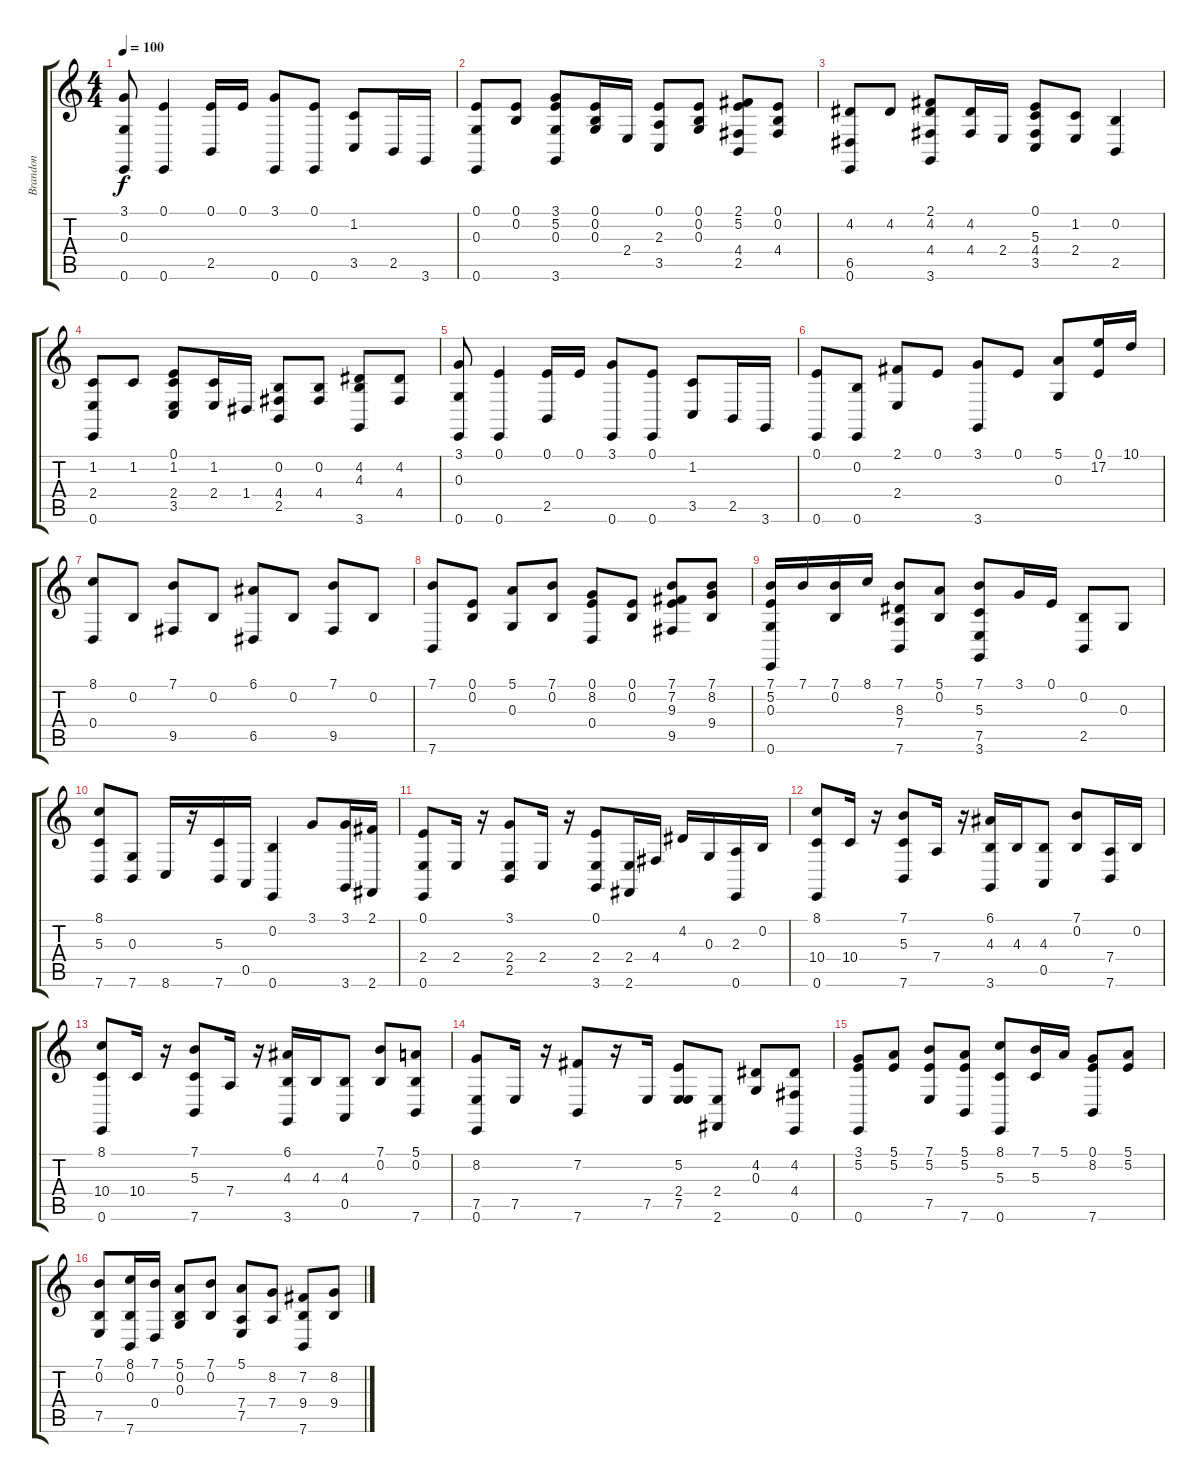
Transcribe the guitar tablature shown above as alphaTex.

\track ("Brandon" "Brandon") {instrument acousticgrandpiano}
\staff {score tabs}
\tuning (E4 B3 G3 D3 A2 E2) {hide}
\ts (4 4)
\tempo 100
\clef g2
\ks c
(3.1 0.3 0.6).8{dy f} (0.1 0.6).4 (0.1 2.5).16 0.1.16 (3.1 0.6).8 (0.1 0.6).8 (1.2 3.5).8 2.5.16 3.6.16 |
(0.1 0.3 0.6).8 (0.1 0.2).8 (3.1 5.2 0.3 3.6).8 (0.1 0.2 0.3).16 2.4.16 (0.1 2.3 3.5).8 (0.1 0.2 0.3).8 (2.1 5.2 4.4 2.5).8 (0.1 0.2 4.4).8 |
(4.2 6.5 0.6).8 4.2.8 (2.1 4.2 4.4 3.6).8 (4.2 4.4).16 2.4.16 (0.1 5.3 4.4 3.5).8 (1.2 2.4).8 (0.2 2.5).4 |
(1.2 2.4 0.6).8 1.2.8 (0.1 1.2 2.4 3.5).8 (1.2 2.4).16 1.4.16 (0.2 4.4 2.5).8 (0.2 4.4).8 (4.2 4.3 3.6).8 (4.2 4.4).8 |
(3.1 0.3 0.6).8 (0.1 0.6).4 (0.1 2.5).16 0.1.16 (3.1 0.6).8 (0.1 0.6).8 (1.2 3.5).8 2.5.16 3.6.16 |
(0.1 0.6).8 (0.2 0.6).8 (2.1 2.4).8 0.1.8 (3.1 3.6).8 0.1.8 (5.1 0.3).8 (0.1 17.2).16 10.1.16 |
(8.1 0.4).8 0.2.8 (7.1 9.5).8 0.2.8 (6.1 6.5).8 0.2.8 (7.1 9.5).8 0.2.8 |
(7.1 7.6).8 (0.1 0.2).8 (5.1 0.3).8 (7.1 0.2).8 (0.1 8.2 0.4).8 (0.1 0.2).8 (7.1 7.2 9.3 9.5).8 (7.1 8.2 9.4).8 |
(7.1 5.2 0.3 0.6).16 7.1.16 (7.1 0.2).16 8.1.16 (7.1 8.3 7.4 7.6).8 (5.1 0.2).8 (7.1 5.3 7.5 3.6).8 3.1.16 0.1.16 (0.2 2.5).8 0.3.8 |
(8.1 5.3 7.6).8 (0.3 7.6).8 8.6.16 r.16 (5.3 7.6).16 0.5.16 (0.2 0.6).4 3.1.8 (3.1 3.6).16 (2.1 2.6).16 |
(0.1 2.4 0.6).8 2.4.16 r.16 (3.1 2.4 2.5).8 2.4.16 r.16 (0.1 2.4 3.6).8 (2.4 2.6).16 4.4.16 4.2.16 0.3.16 (2.3 0.6).16 0.2.16 |
(8.1 10.4 0.6).8 10.4.16 r.16 (7.1 5.3 7.6).8 7.4.16 r.16 (6.1 4.3 3.6).16 4.3.16 (4.3 0.5).8 (7.1 0.2).8 (7.4 7.6).16 0.2.16 |
(8.1 10.4 0.6).8 10.4.16 r.16 (7.1 5.3 7.6).8 7.4.16 r.16 (6.1 4.3 3.6).16 4.3.16 (4.3 0.5).8 (7.1 0.2).8 (5.1 0.2 7.6).8 |
(8.2 7.5 0.6).8 7.5.16 r.16 (7.2 7.6).8 r.16 7.5.16 (5.2 2.4 7.5).8 (2.4 2.6).8 (4.2 0.3).8 (4.2 4.4 0.6).8 |
(3.1 5.2 0.6).8 (5.1 5.2).8 (7.1 5.2 7.5).8 (5.1 5.2 7.6).8 (8.1 5.3 0.6).8 (7.1 5.3).16 5.1.16 (0.1 8.2 7.6).8 (5.1 5.2).8 |
(7.1 0.2 7.5).8 (8.1 0.2 7.6).16 (7.1 0.4).16 (5.1 0.2 0.3).8 (7.1 0.2).8 (5.1 7.4 7.5).8 (8.2 7.4).8 (7.2 9.4 7.6).8 (8.2 9.4).8
